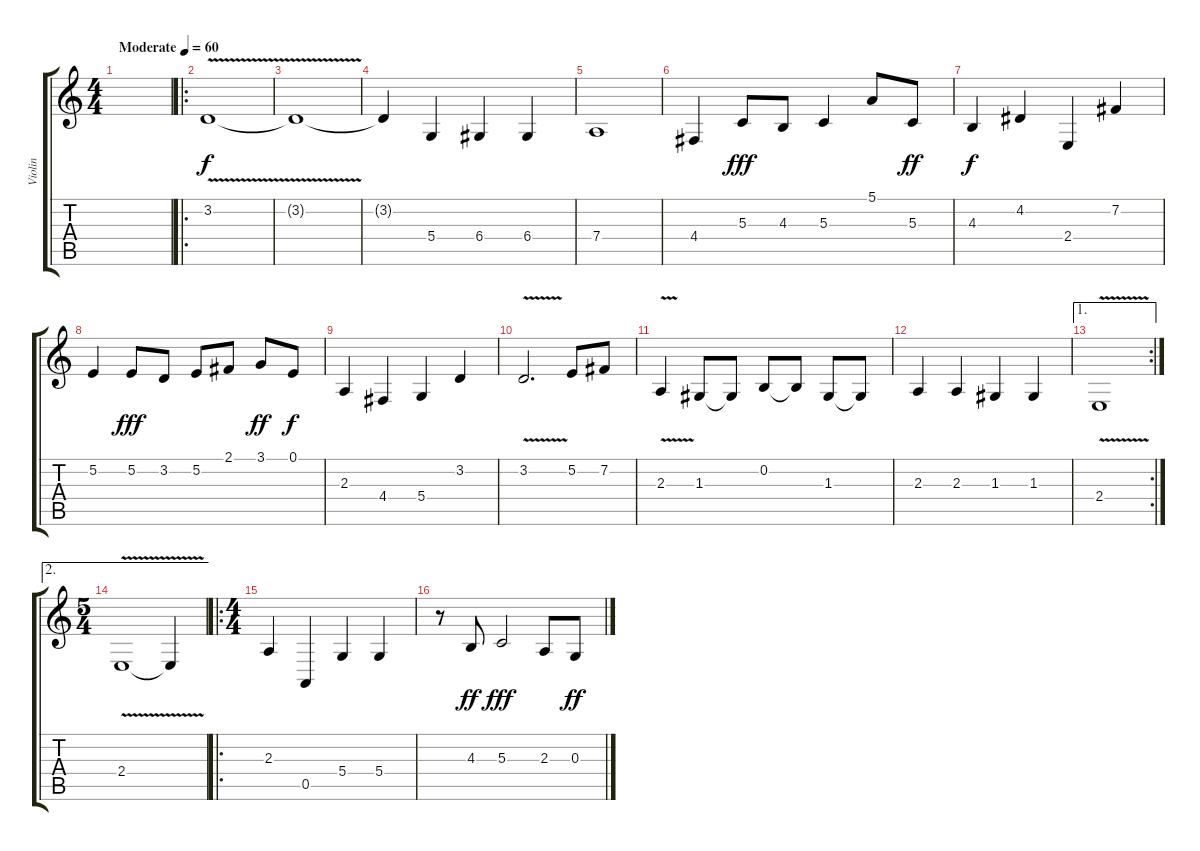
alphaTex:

\track ("Violin" "Violin") {instrument violin}
\staff {score tabs}
\tuning (E4 B3 G3 D3 A2 E2) {hide}
\ts (4 4)
\tempo (60 "Moderate")
\clef g2
\ks c
|
\ro
3.2{v}.1 |
3.2{t}.1 |
3.2{t}.4 5.4.4 6.4.4 6.4.4 |
7.4.1 |
4.4.4 5.3.8{dy fff} 4.3.8 5.3.4 5.1.8 5.3.8{dy ff} |
4.3.4{dy f} 4.2.4 2.4.4 7.2.4 |
5.2.4 5.2.8{dy fff} 3.2.8 5.2.8 2.1.8 3.1.8{dy ff} 0.1.8{dy f} |
2.3.4 4.4.4 5.4.4 3.2.4 |
3.2{v}.2{d} 5.2.8 7.2.8 |
2.3{v}.4 1.3.8 1.3{t}.8 0.2.8 0.2{t}.8 1.3.8 1.3{t}.8 |
2.3.4 2.3.4 1.3.4 1.3.4 |
\ae 1
\rc 2
2.4{v}.1 |
\ae 2
\ts (5 4)
2.4{v}.1 2.4{t}.4 |
\ro
\ts (4 4)
2.3.4 0.5.4 5.4.4 5.4.4 |
r.8 4.3.8{dy ff} 5.3.2{dy fff} 2.3.8 0.3.8{dy ff}
